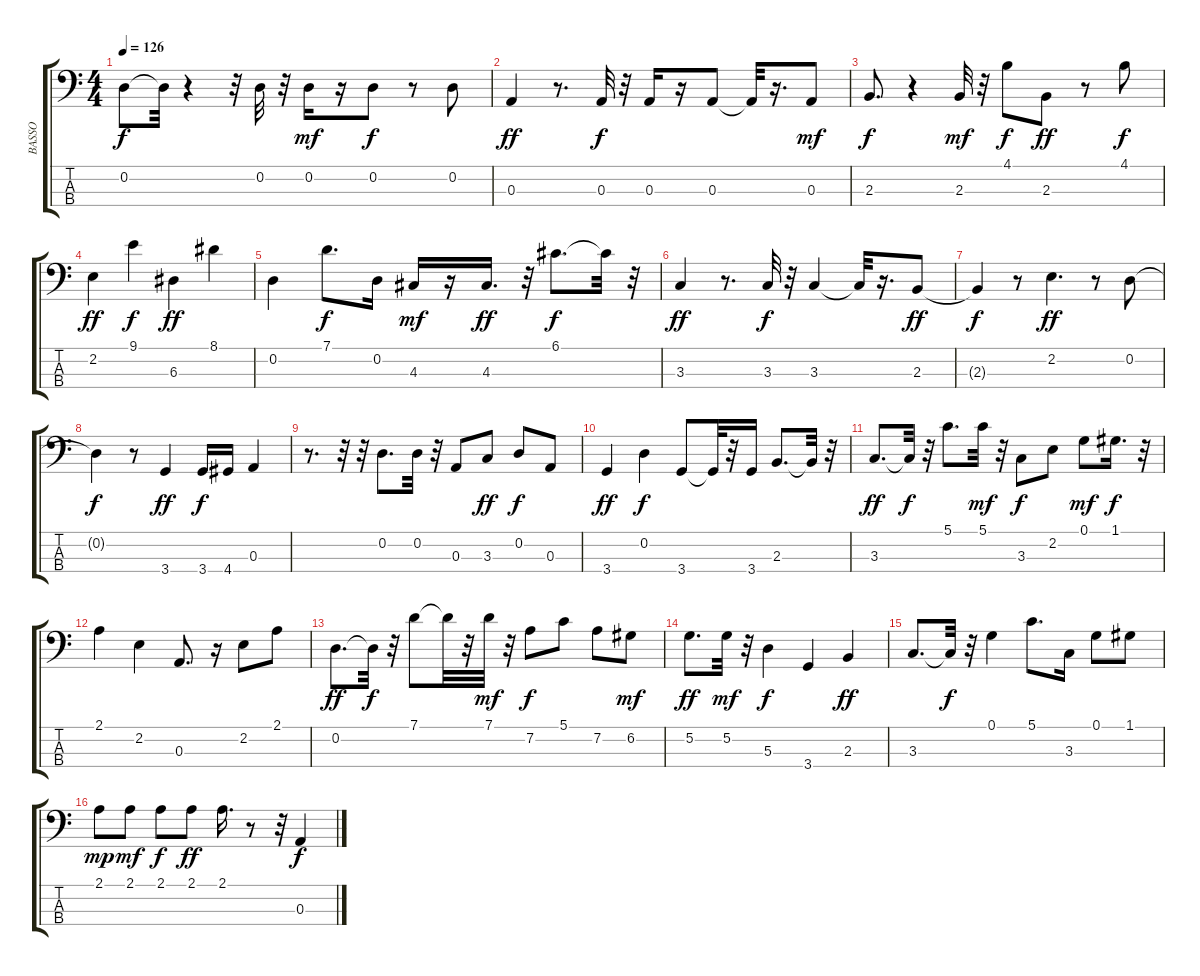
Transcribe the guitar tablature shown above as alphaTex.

\track ("BASSO" "BASSO") {instrument electricbassfinger}
\staff {score tabs}
\tuning (G2 D2 A1 E1) {hide}
\ts (4 4)
\tempo 126
\clef f4
\ks c
0.2.8{dy f} 0.2{t}.32 r.4 r.32 0.2.32 r.32 0.2.16{dy mf} r.16 0.2.8{dy f} r.8 0.2.8 |
0.3.4{dy ff} r.8{d} 0.3.32{dy f} r.32 0.3.16 r.16 0.3.8 0.3{t}.32 r.16{d} 0.3.8{dy mf} |
2.3.8{d dy f} r.4 2.3.32{dy mf} r.32 4.1.8{dy f} 2.3.8{dy ff} r.8 4.1.8{dy f} |
2.2.4{dy ff} 9.1.4{dy f} 6.3.4{dy ff} 8.1.4 |
0.2.4 7.1.8{d dy f} 0.2.16 4.3.16{dy mf} r.16 4.3.16{d dy ff} r.32 6.1.8{d dy f} 6.1{t}.32 r.32 |
3.3.4{dy ff} r.8{d} 3.3.32{dy f} r.32 3.3.4 3.3{t}.32 r.16{d} 2.3.8{dy ff} |
2.3{t}.4{dy f} r.8 2.2.4{d dy ff} r.8 0.2.8 |
0.2{t}.4{dy f} r.8 3.4.4{dy ff} 3.4.16{dy f} 4.4.16 0.3.4 |
r.8{d} r.32 r.32 0.2.8{d} 0.2.32 r.32 0.3.8 3.3.8{dy ff} 0.2.8{dy f} 0.3.8 |
3.4.4{dy ff} 0.2.4{dy f} 3.4.8 3.4{t}.32 r.32 3.4.16 2.3.8{d} 2.3{t}.32 r.32 |
3.3.8{d dy ff} 3.3{t}.32{dy f} r.32 5.1.8{d} 5.1.32{dy mf} r.32 3.3.8{dy f} 2.2.8 0.1.8{dy mf} 1.1.16{d dy f} r.32 |
2.1.4 2.2.4 0.3.8{d} r.16 2.2.8 2.1.8 |
0.2.8{d dy ff} 0.2{t}.32{dy f} r.32 7.1.8 7.1{t}.32 r.32 7.1.32{dy mf} r.32 7.2.8{dy f} 5.1.8 7.2.8 6.2.8{dy mf} |
5.2.8{d dy ff} 5.2.32{dy mf} r.32 5.3.4{dy f} 3.4.4 2.3.4{dy ff} |
3.3.8{d} 3.3{t}.32{dy f} r.32 0.1.4 5.1.8{d} 3.3.16 0.1.8 1.1.8 |
2.1.8{dy mp} 2.1.8{dy mf} 2.1.8{dy f} 2.1.8{dy ff} 2.1.16{d} r.8 r.32 0.3.4{dy f}
